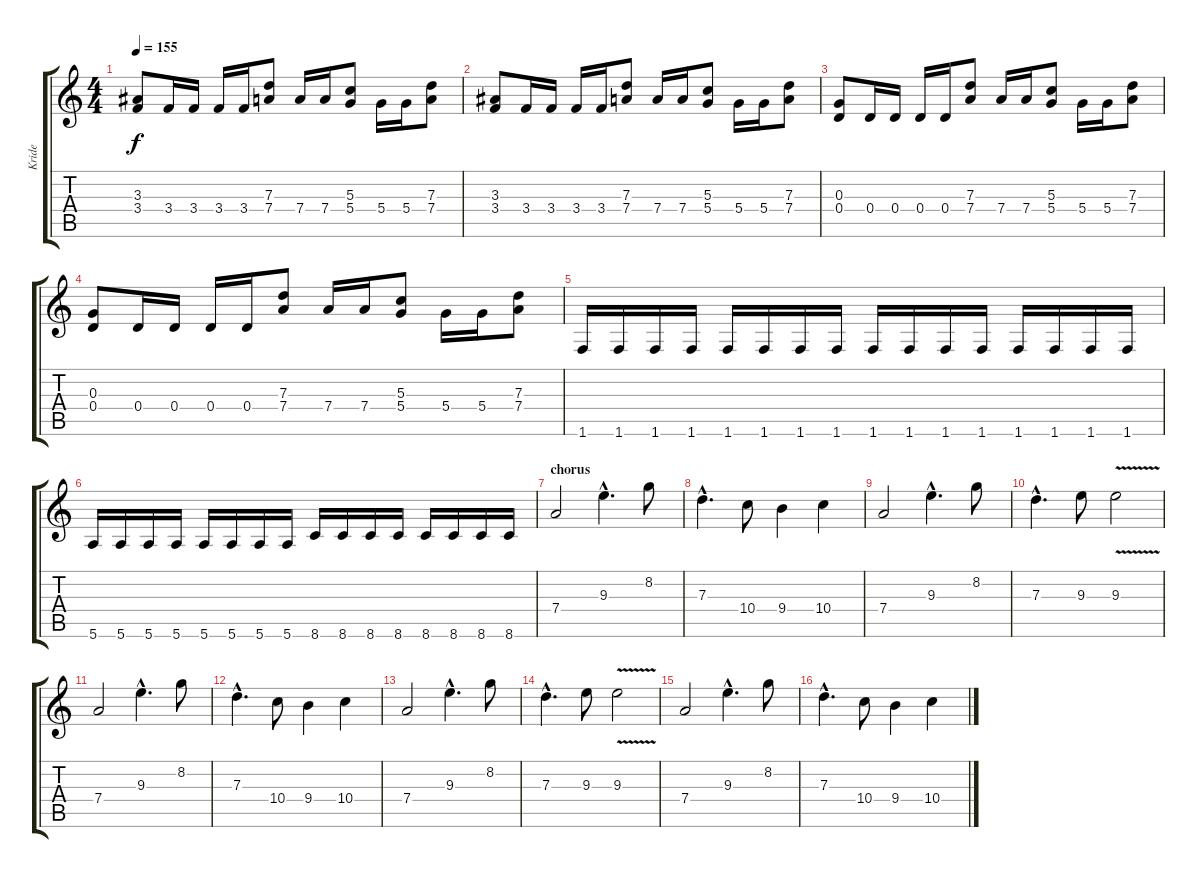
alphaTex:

\track ("Kride" "Kride") {instrument distortionguitar}
\staff {score tabs}
\tuning (E4 B3 G3 D3 A2 E2) {hide}
\ts (4 4)
\tempo 155
\clef g2
\ks c
(3.3 3.4).8{dy f} 3.4.16 3.4.16 3.4.16 3.4.16 (7.3 7.4).8 7.4.16 7.4.16 (5.3 5.4).8 5.4.16 5.4.16 (7.3 7.4).8 |
(3.3 3.4).8 3.4.16 3.4.16 3.4.16 3.4.16 (7.3 7.4).8 7.4.16 7.4.16 (5.3 5.4).8 5.4.16 5.4.16 (7.3 7.4).8 |
(0.3 0.4).8 0.4.16 0.4.16 0.4.16 0.4.16 (7.3 7.4).8 7.4.16 7.4.16 (5.3 5.4).8 5.4.16 5.4.16 (7.3 7.4).8 |
(0.3 0.4).8 0.4.16 0.4.16 0.4.16 0.4.16 (7.3 7.4).8 7.4.16 7.4.16 (5.3 5.4).8 5.4.16 5.4.16 (7.3 7.4).8 |
1.6.16 1.6.16 1.6.16 1.6.16 1.6.16 1.6.16 1.6.16 1.6.16 1.6.16 1.6.16 1.6.16 1.6.16 1.6.16 1.6.16 1.6.16 1.6.16 |
5.6.16 5.6.16 5.6.16 5.6.16 5.6.16 5.6.16 5.6.16 5.6.16 8.6.16 8.6.16 8.6.16 8.6.16 8.6.16 8.6.16 8.6.16 8.6.16 |
\section ("" "chorus")
7.4.2 9.3{hac}.4{d} 8.2.8 |
7.3{hac}.4{d} 10.4.8 9.4.4 10.4.4 |
7.4.2 9.3{hac}.4{d} 8.2.8 |
7.3{hac}.4{d} 9.3.8 9.3{v}.2 |
7.4.2 9.3{hac}.4{d} 8.2.8 |
7.3{hac}.4{d} 10.4.8 9.4.4 10.4.4 |
7.4.2 9.3{hac}.4{d} 8.2.8 |
7.3{hac}.4{d} 9.3.8 9.3{v}.2 |
7.4.2 9.3{hac}.4{d} 8.2.8 |
7.3{hac}.4{d} 10.4.8 9.4.4 10.4.4
